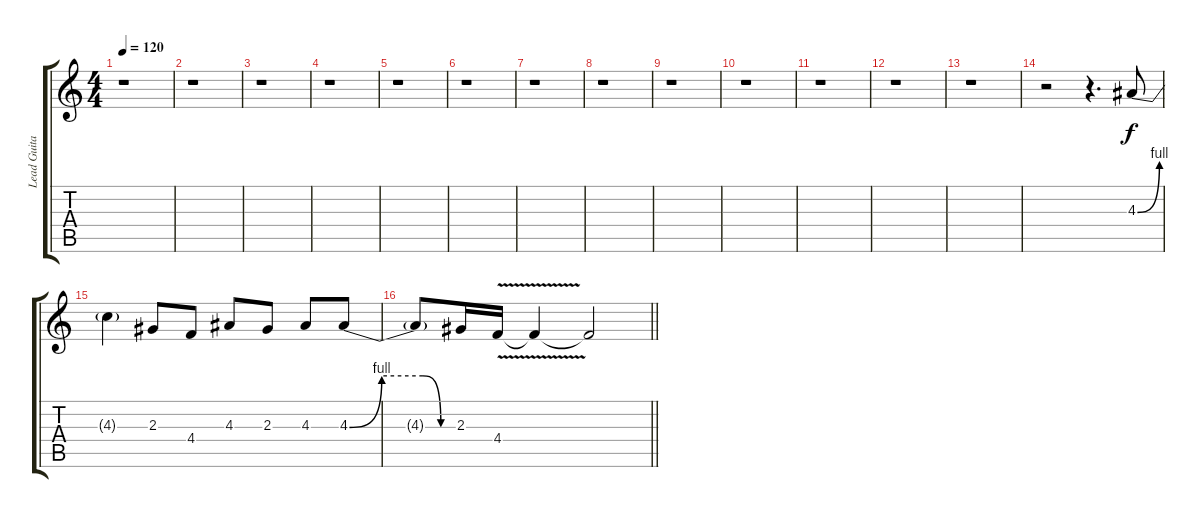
\track ("Lead Guitar" "Lead Guita") {instrument overdrivenguitar}
\staff {score tabs}
\tuning (Eb4 Bb3 Gb3 Db3 Ab2 Eb2) {hide}
\ts (4 4)
\tempo 120
\clef g2
\ks c
r.1{dy f} |
r.1 |
r.1 |
r.1 |
r.1 |
r.1 |
r.1 |
r.1 |
r.1 |
r.1 |
r.1 |
r.1 |
r.1 |
r.2 r.4{d} 4.3{be (bend 0 0 60 4)}.8 |
4.3{t}.4 2.3.8 4.4.8 4.3.8 2.3.8 4.3.8 4.3{be (custom 0 0 18 4 41 4 51 0 60 0)}.8 |
\barLineRight lightlight
4.3{t}.8 2.3.16 4.4{v}.16 4.4{t}.4 4.4{t}.2
